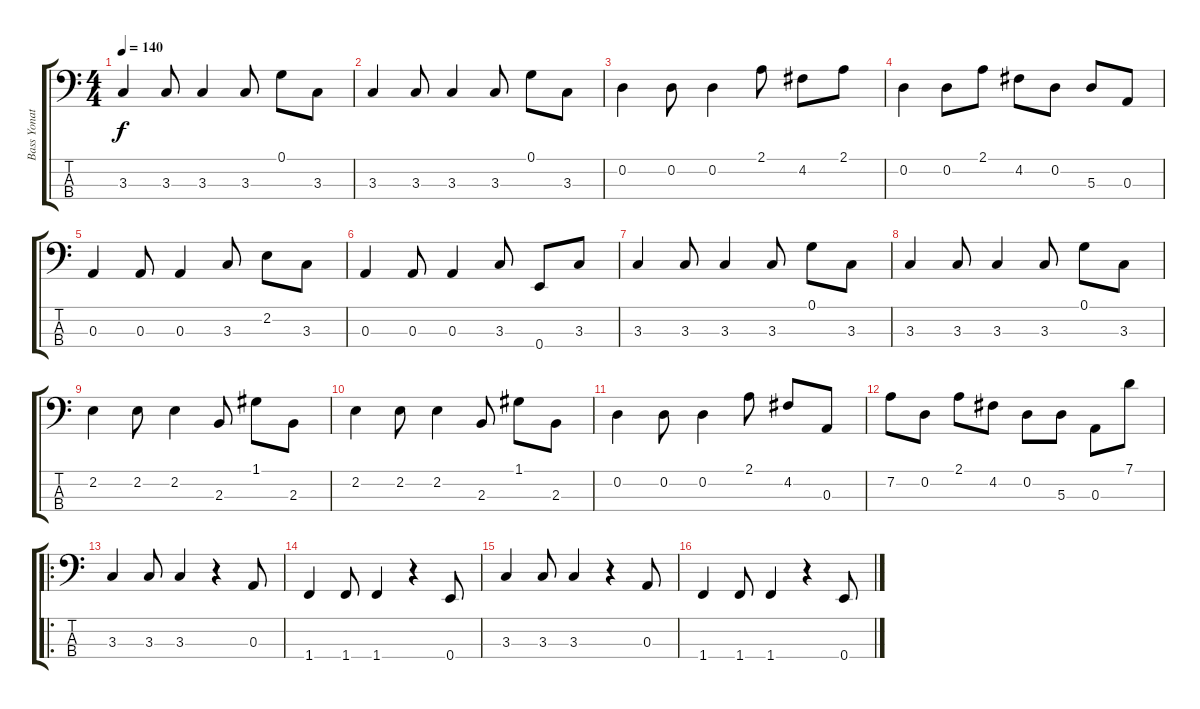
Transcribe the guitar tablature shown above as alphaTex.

\track ("Bass Yonatan" "Bass Yonat") {instrument electricbassfinger}
\staff {score tabs}
\tuning (G2 D2 A1 E1) {hide}
\ts (4 4)
\tempo 140
\clef f4
\ks c
3.3.4{dy f} 3.3.8 3.3.4 3.3.8 0.1.8 3.3.8 |
3.3.4 3.3.8 3.3.4 3.3.8 0.1.8 3.3.8 |
0.2.4 0.2.8 0.2.4 2.1.8 4.2.8 2.1.8 |
0.2.4 0.2.8 2.1.8 4.2.8 0.2.8 5.3.8 0.3.8 |
0.3.4 0.3.8 0.3.4 3.3.8 2.2.8 3.3.8 |
0.3.4 0.3.8 0.3.4 3.3.8 0.4.8 3.3.8 |
3.3.4 3.3.8 3.3.4 3.3.8 0.1.8 3.3.8 |
3.3.4 3.3.8 3.3.4 3.3.8 0.1.8 3.3.8 |
2.2.4 2.2.8 2.2.4 2.3.8 1.1.8 2.3.8 |
2.2.4 2.2.8 2.2.4 2.3.8 1.1.8 2.3.8 |
0.2.4 0.2.8 0.2.4 2.1.8 4.2.8 0.3.8 |
7.2.8 0.2.8 2.1.8 4.2.8 0.2.8 5.3.8 0.3.8 7.1.8 |
\ro
3.3.4 3.3.8 3.3.4 r.4 0.3.8 |
1.4.4 1.4.8 1.4.4 r.4 0.4.8 |
3.3.4 3.3.8 3.3.4 r.4 0.3.8 |
1.4.4 1.4.8 1.4.4 r.4 0.4.8
